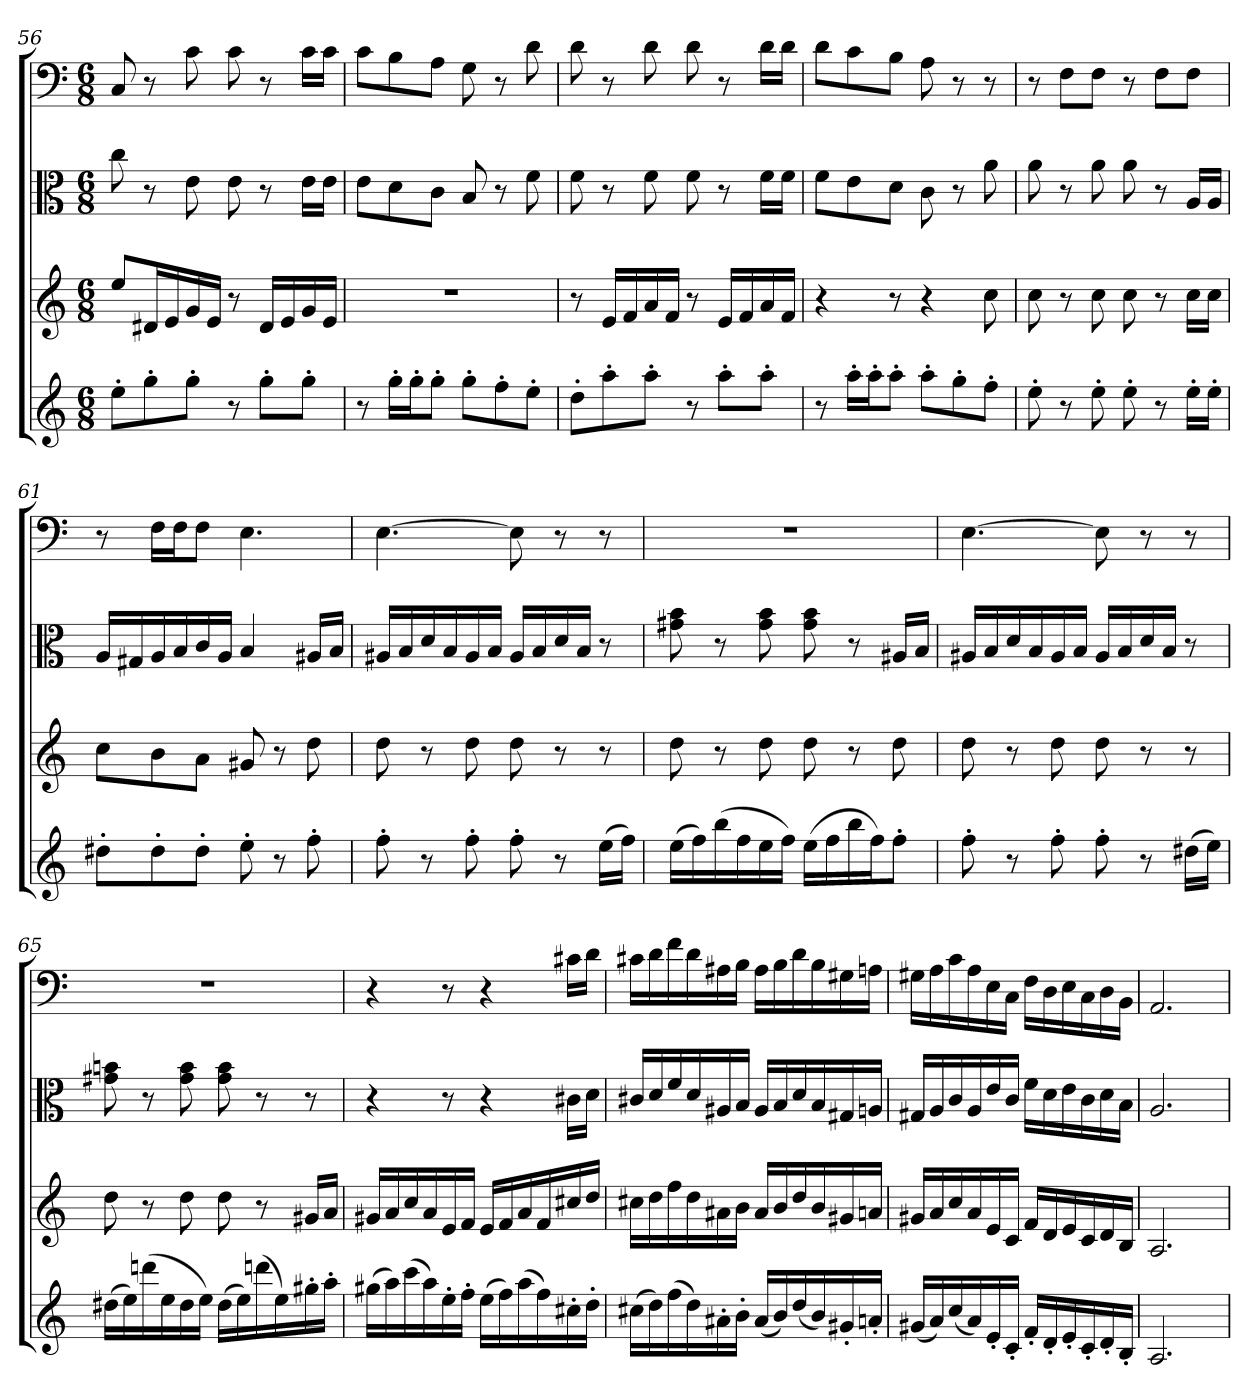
**kern	**kern	**kern	**kern
*part4	*part3	*part2	*part1
*staff4	*staff3	*staff2	*staff1
*clefG2	*clefG2	*clefC3	*clefF4
*k[]	*k[]	*k[]	*k[]
*C:	*C:	*C:	*C:
*M6/8	*M6/8	*M6/8	*M6/8
=56	=56	=56	=56
8ee'\L	8ee/L	8cc	8C
8gg'\	16d#X/L	8r	8r
.	16e/	.	.
8gg'\J	16g/	8e	8c
.	16e/JJ	.	.
8r	8r	8e	8c
8gg'\L	16d#/LL	8r	8r
.	16e/	.	.
8gg'\J	16g/	16e\LL	16c\LL
.	16e/JJ	16e\JJ	16c\JJ
=57	=57	=57	=57
8r	2.r	8e\L	8c\L
16gg'\LL	.	8d\	8B\
16gg'\J	.	.	.
8gg'\J	.	8c\J	8A\J
8gg'\L	.	8B	8G
8ff'\	.	8r	8r
8ee'\J	.	8f	8d
=58	=58	=58	=58
8dd'\L	8r	8f	8d
8aa'\	16e/LL	8r	8r
.	16f/	.	.
8aa'\J	16a/	8f	8d
.	16f/JJ	.	.
8r	8r	8f	8d
8aa'\L	16e/LL	8r	8r
.	16f/	.	.
8aa'\J	16a/	16f\LL	16d\LL
.	16f/JJ	16f\JJ	16d\JJ
=59	=59	=59	=59
8r	4r	8f\L	8d\L
16aa'\LL	.	8e\	8c\
16aa'\J	.	.	.
8aa'\J	8r	8d\J	8B\J
8aa'\L	4r	8c	8A
8gg'\	.	8r	8r
8ff'\J	8cc	8a	8r
=60	=60	=60	=60
8ee'	8cc	8a	8r
8r	8r	8r	8F\L
8ee'	8cc	8a	8F\J
8ee'	8cc	8a	8r
8r	8r	8r	8F\L
16ee'\LL	16cc\LL	16A/LL	8F\J
16ee'\JJ	16cc\JJ	16A/JJ	.
=61	=61	=61	=61
8dd#X'\L	8cc\L	16A/LL	8r
.	.	16G#X/	.
8dd#'\	8b\	16A/	16F\LL
.	.	16B/	16F\J
8dd#'\J	8a\J	16c/	8F\J
.	.	16A/JJ	.
8ee'	8g#X	4B	4.E
8r	8r	.	.
8ff'	8dd	16A#X/LL	.
.	.	16B/JJ	.
=62	=62	=62	=62
8ff'	8dd	16A#X/LL	[4.E
.	.	16B/	.
8r	8r	16d/	.
.	.	16B/	.
8ff'	8dd	16A#/	.
.	.	16B/JJ	.
8ff'	8dd	16A#/LL	8E]
.	.	16B/	.
8r	8r	16d/	8r
.	.	16B/JJ	.
(16ee\LL	8r	8r	8r
16ff\JJ)	.	.	.
=63	=63	=63	=63
(16ee\LL	8dd	8g#X 8b	2.r
16ff\)	.	.	.
(16bb\	8r	8r	.
16ff\	.	.	.
16ee\	8dd	8g# 8b	.
16ff\JJ)	.	.	.
(16ee\LL	8dd	8g# 8b	.
16ff\	.	.	.
16bb\	8r	8r	.
16ff\J)	.	.	.
8ff'\J	8dd	16A#X/LL	.
.	.	16B/JJ	.
=64	=64	=64	=64
8ff'	8dd	16A#X/LL	[4.E
.	.	16B/	.
8r	8r	16d/	.
.	.	16B/	.
8ff'	8dd	16A#/	.
.	.	16B/JJ	.
8ff'	8dd	16A#/LL	8E]
.	.	16B/	.
8r	8r	16d/	8r
.	.	16B/JJ	.
(16dd#X\LL	8r	8r	8r
16ee\JJ)	.	.	.
=65	=65	=65	=65
(16dd#X\LL	8dd	8g#X 8bn	2.r
16ee\)	.	.	.
(16dddn\	8r	8r	.
16ee\	.	.	.
16dd#\	8dd	8g# 8b	.
16ee\JJ)	.	.	.
(16dd#\LL	8dd	8g# 8b	.
16ee\)	.	.	.
(16dddn\	8r	8r	.
16ee\)	.	.	.
16gg#X'\	16g#X/LL	8r	.
16aa'\JJ	16a/JJ	.	.
=66	=66	=66	=66
(16gg#X\LL	16g#X/LL	4r	4r
16aa\)	16a/	.	.
(16ccc\	16cc/	.	.
16aa\)	16a/	.	.
16ee'\	16e/	8r	8r
16ff'\JJ	16f/JJ	.	.
(16ee\LL	16e/LL	4r	4r
16ff\)	16f/	.	.
(16aa\	16a/	.	.
16ff\)	16f/	.	.
16cc#X'\	16cc#X/	16c#X\LL	16c#X\LL
16dd'\JJ	16dd/JJ	16d\JJ	16d\JJ
=67	=67	=67	=67
(16cc#X\LL	16cc#X\LL	16c#X/LL	16c#X\LL
16dd\)	16dd\	16d/	16d\
(16ff\	16ff\	16f/	16f\
16dd\)	16dd\	16d/	16d\
16a#X'\	16a#X\	16A#X/	16A#X\
16b'\JJ	16b\JJ	16B/JJ	16B\JJ
(16a#/LL	16a#/LL	16A#/LL	16A#\LL
16b/)	16b/	16B/	16B\
(16dd/	16dd/	16d/	16d\
16b/)	16b/	16B/	16B\
16g#X'/	16g#X/	16G#X/	16G#X\
16an'/JJ	16an/JJ	16An/JJ	16An\JJ
=68	=68	=68	=68
(16g#X/LL	16g#X/LL	16G#X/LL	16G#X\LL
16a/)	16a/	16A/	16A\
(16cc/	16cc/	16c/	16c\
16a/)	16a/	16A/	16A\
16e'/	16e/	16e/	16E\
16c'/JJ	16c/JJ	16c/JJ	16C\JJ
16f'/LL	16f/LL	16f\LL	16F\LL
16d'/	16d/	16d\	16D\
16e'/	16e/	16e\	16E\
16c'/	16c/	16c\	16C\
16d'/	16d/	16d\	16D\
16B'/JJ	16B/JJ	16B\JJ	16BB\JJ
=69	=69	=69	=69
2.A	2.A	2.A	2.AA
=	=	=	=
*-	*-	*-	*-
